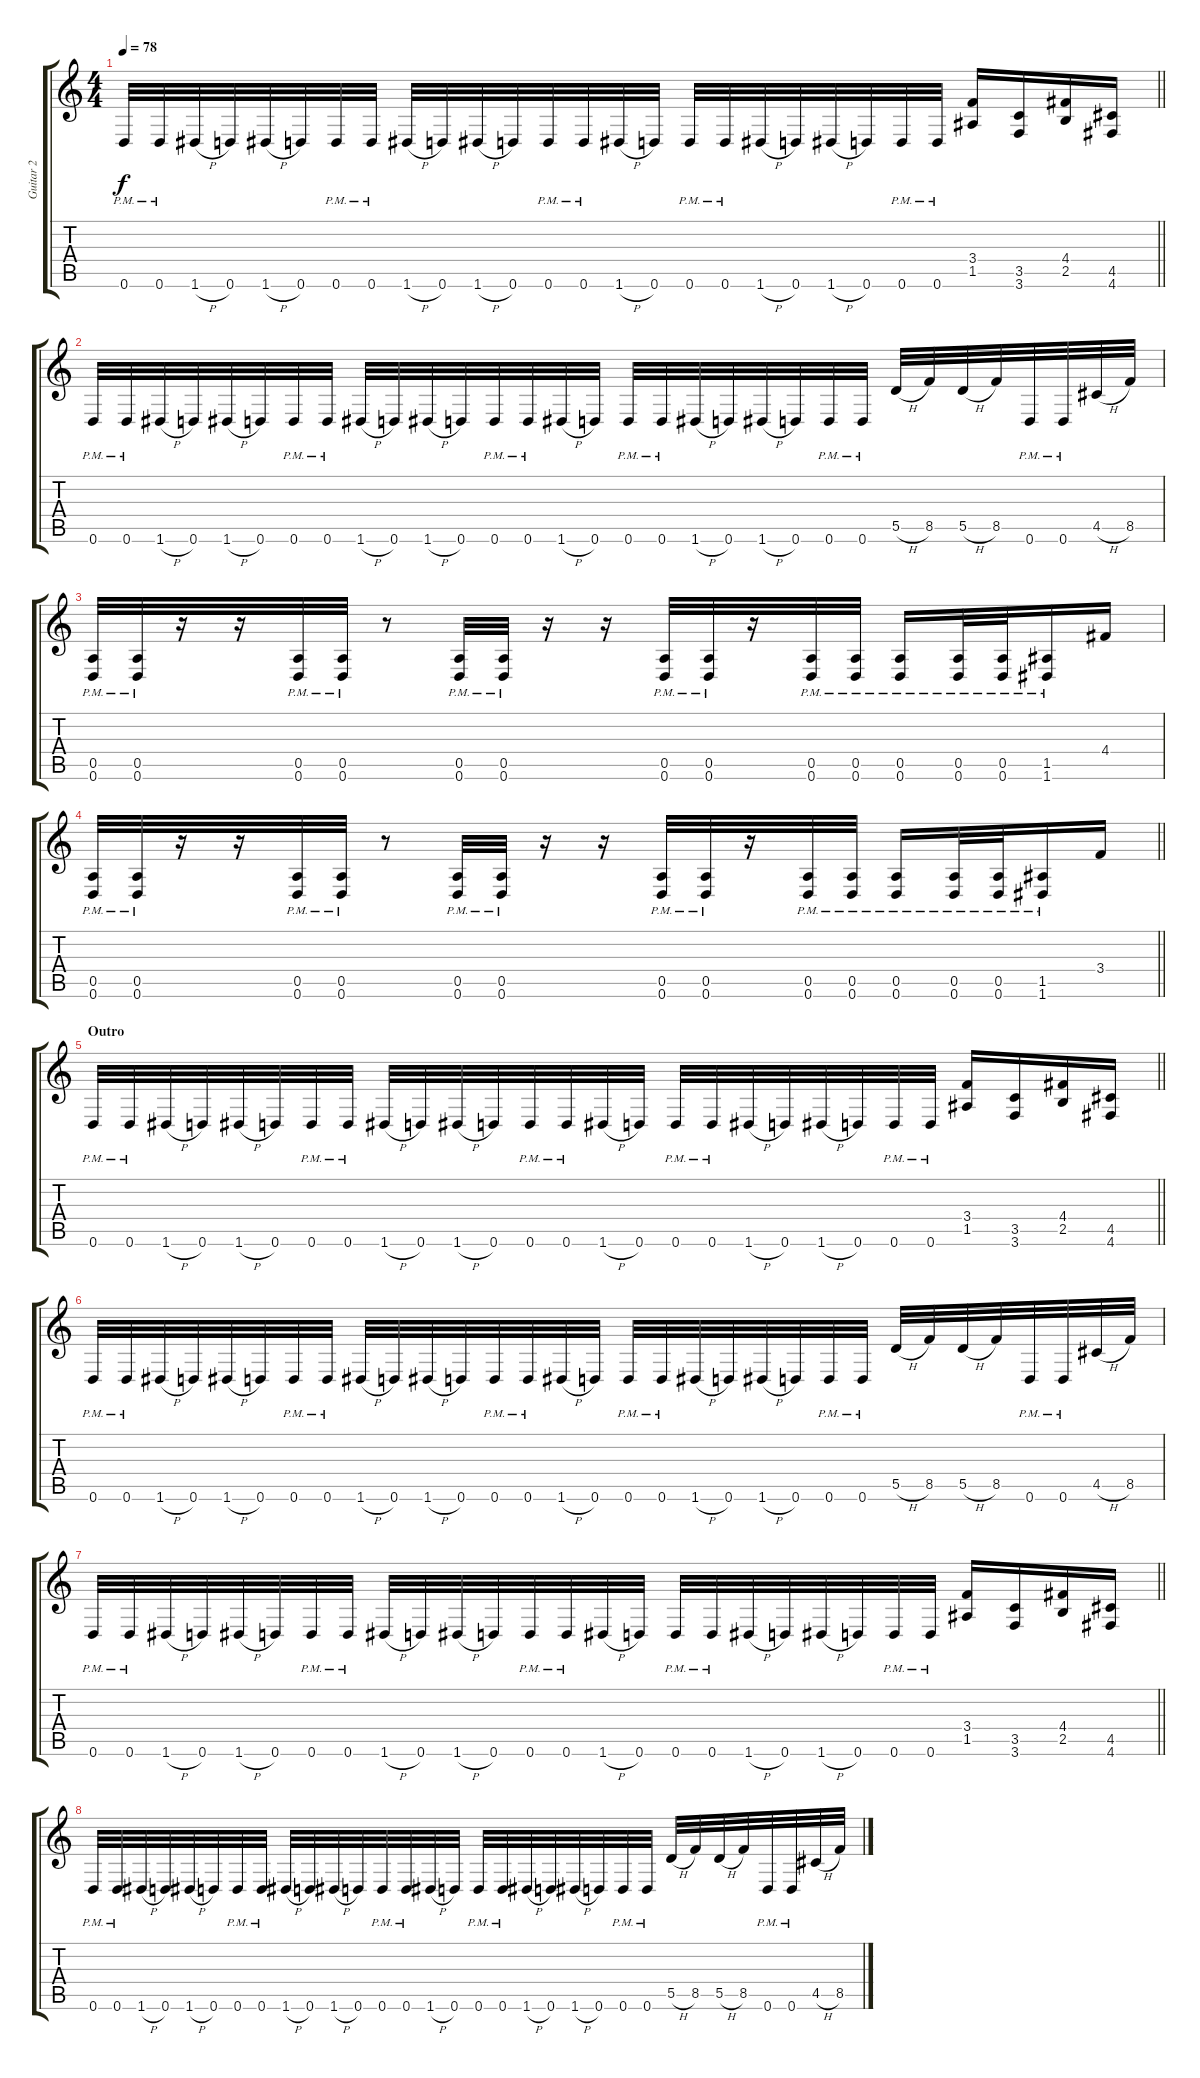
\track ("Guitar 2" "Guitar 2") {instrument distortionguitar}
\staff {score tabs}
\tuning (E4 B3 G3 D3 A2 D2) {hide}
\ts (4 4)
\tempo 78
\clef g2
\barLineRight lightlight
\ks c
0.6{pm}.32{dy f} 0.6{pm}.32 1.6{h}.32 0.6.32 1.6{h}.32 0.6.32 0.6{pm}.32 0.6{pm}.32 1.6{h}.32 0.6.32 1.6{h}.32 0.6.32 0.6{pm}.32 0.6{pm}.32 1.6{h}.32 0.6.32 0.6{pm}.32 0.6{pm}.32 1.6{h}.32 0.6.32 1.6{h}.32 0.6.32 0.6{pm}.32 0.6{pm}.32 (3.4 1.5).16 (3.5 3.6).16 (4.4 2.5).16 (4.5 4.6).16 |
0.6{pm}.32 0.6{pm}.32 1.6{h}.32 0.6.32 1.6{h}.32 0.6.32 0.6{pm}.32 0.6{pm}.32 1.6{h}.32 0.6.32 1.6{h}.32 0.6.32 0.6{pm}.32 0.6{pm}.32 1.6{h}.32 0.6.32 0.6{pm}.32 0.6{pm}.32 1.6{h}.32 0.6.32 1.6{h}.32 0.6.32 0.6{pm}.32 0.6{pm}.32 5.5{h}.32 8.5.32 5.5{h}.32 8.5.32 0.6{pm}.32 0.6{pm}.32 4.5{h}.32 8.5.32 |
(0.5 0.6{pm}).32 (0.5 0.6{pm}).32 r.16 r.16 (0.5 0.6{pm}).32 (0.5 0.6{pm}).32 r.8 (0.5 0.6{pm}).32 (0.5 0.6{pm}).32 r.16 r.16 (0.5 0.6{pm}).32 (0.5 0.6{pm}).32 r.16 (0.5 0.6{pm}).32 (0.5 0.6{pm}).32 (0.5 0.6{pm}).16 (0.5 0.6{pm}).32 (0.5 0.6{pm}).32 (1.5 1.6{pm}).16 4.4.16 |
\barLineRight lightlight
(0.5 0.6{pm}).32 (0.5 0.6{pm}).32 r.16 r.16 (0.5 0.6{pm}).32 (0.5 0.6{pm}).32 r.8 (0.5 0.6{pm}).32 (0.5 0.6{pm}).32 r.16 r.16 (0.5 0.6{pm}).32 (0.5 0.6{pm}).32 r.16 (0.5 0.6{pm}).32 (0.5 0.6{pm}).32 (0.5 0.6{pm}).16 (0.5 0.6{pm}).32 (0.5 0.6{pm}).32 (1.5 1.6{pm}).16 3.4.16 |
\section ("" "Outro")
\barLineRight lightlight
0.6{pm}.32 0.6{pm}.32 1.6{h}.32 0.6.32 1.6{h}.32 0.6.32 0.6{pm}.32 0.6{pm}.32 1.6{h}.32 0.6.32 1.6{h}.32 0.6.32 0.6{pm}.32 0.6{pm}.32 1.6{h}.32 0.6.32 0.6{pm}.32 0.6{pm}.32 1.6{h}.32 0.6.32 1.6{h}.32 0.6.32 0.6{pm}.32 0.6{pm}.32 (3.4 1.5).16 (3.5 3.6).16 (4.4 2.5).16 (4.5 4.6).16 |
0.6{pm}.32 0.6{pm}.32 1.6{h}.32 0.6.32 1.6{h}.32 0.6.32 0.6{pm}.32 0.6{pm}.32 1.6{h}.32 0.6.32 1.6{h}.32 0.6.32 0.6{pm}.32 0.6{pm}.32 1.6{h}.32 0.6.32 0.6{pm}.32 0.6{pm}.32 1.6{h}.32 0.6.32 1.6{h}.32 0.6.32 0.6{pm}.32 0.6{pm}.32 5.5{h}.32 8.5.32 5.5{h}.32 8.5.32 0.6{pm}.32 0.6{pm}.32 4.5{h}.32 8.5.32 |
\barLineRight lightlight
0.6{pm}.32 0.6{pm}.32 1.6{h}.32 0.6.32 1.6{h}.32 0.6.32 0.6{pm}.32 0.6{pm}.32 1.6{h}.32 0.6.32 1.6{h}.32 0.6.32 0.6{pm}.32 0.6{pm}.32 1.6{h}.32 0.6.32 0.6{pm}.32 0.6{pm}.32 1.6{h}.32 0.6.32 1.6{h}.32 0.6.32 0.6{pm}.32 0.6{pm}.32 (3.4 1.5).16 (3.5 3.6).16 (4.4 2.5).16 (4.5 4.6).16 |
0.6{pm}.32 0.6{pm}.32 1.6{h}.32 0.6.32 1.6{h}.32 0.6.32 0.6{pm}.32 0.6{pm}.32 1.6{h}.32 0.6.32 1.6{h}.32 0.6.32 0.6{pm}.32 0.6{pm}.32 1.6{h}.32 0.6.32 0.6{pm}.32 0.6{pm}.32 1.6{h}.32 0.6.32 1.6{h}.32 0.6.32 0.6{pm}.32 0.6{pm}.32 5.5{h}.32 8.5.32 5.5{h}.32 8.5.32 0.6{pm}.32 0.6{pm}.32 4.5{h}.32 8.5.32
